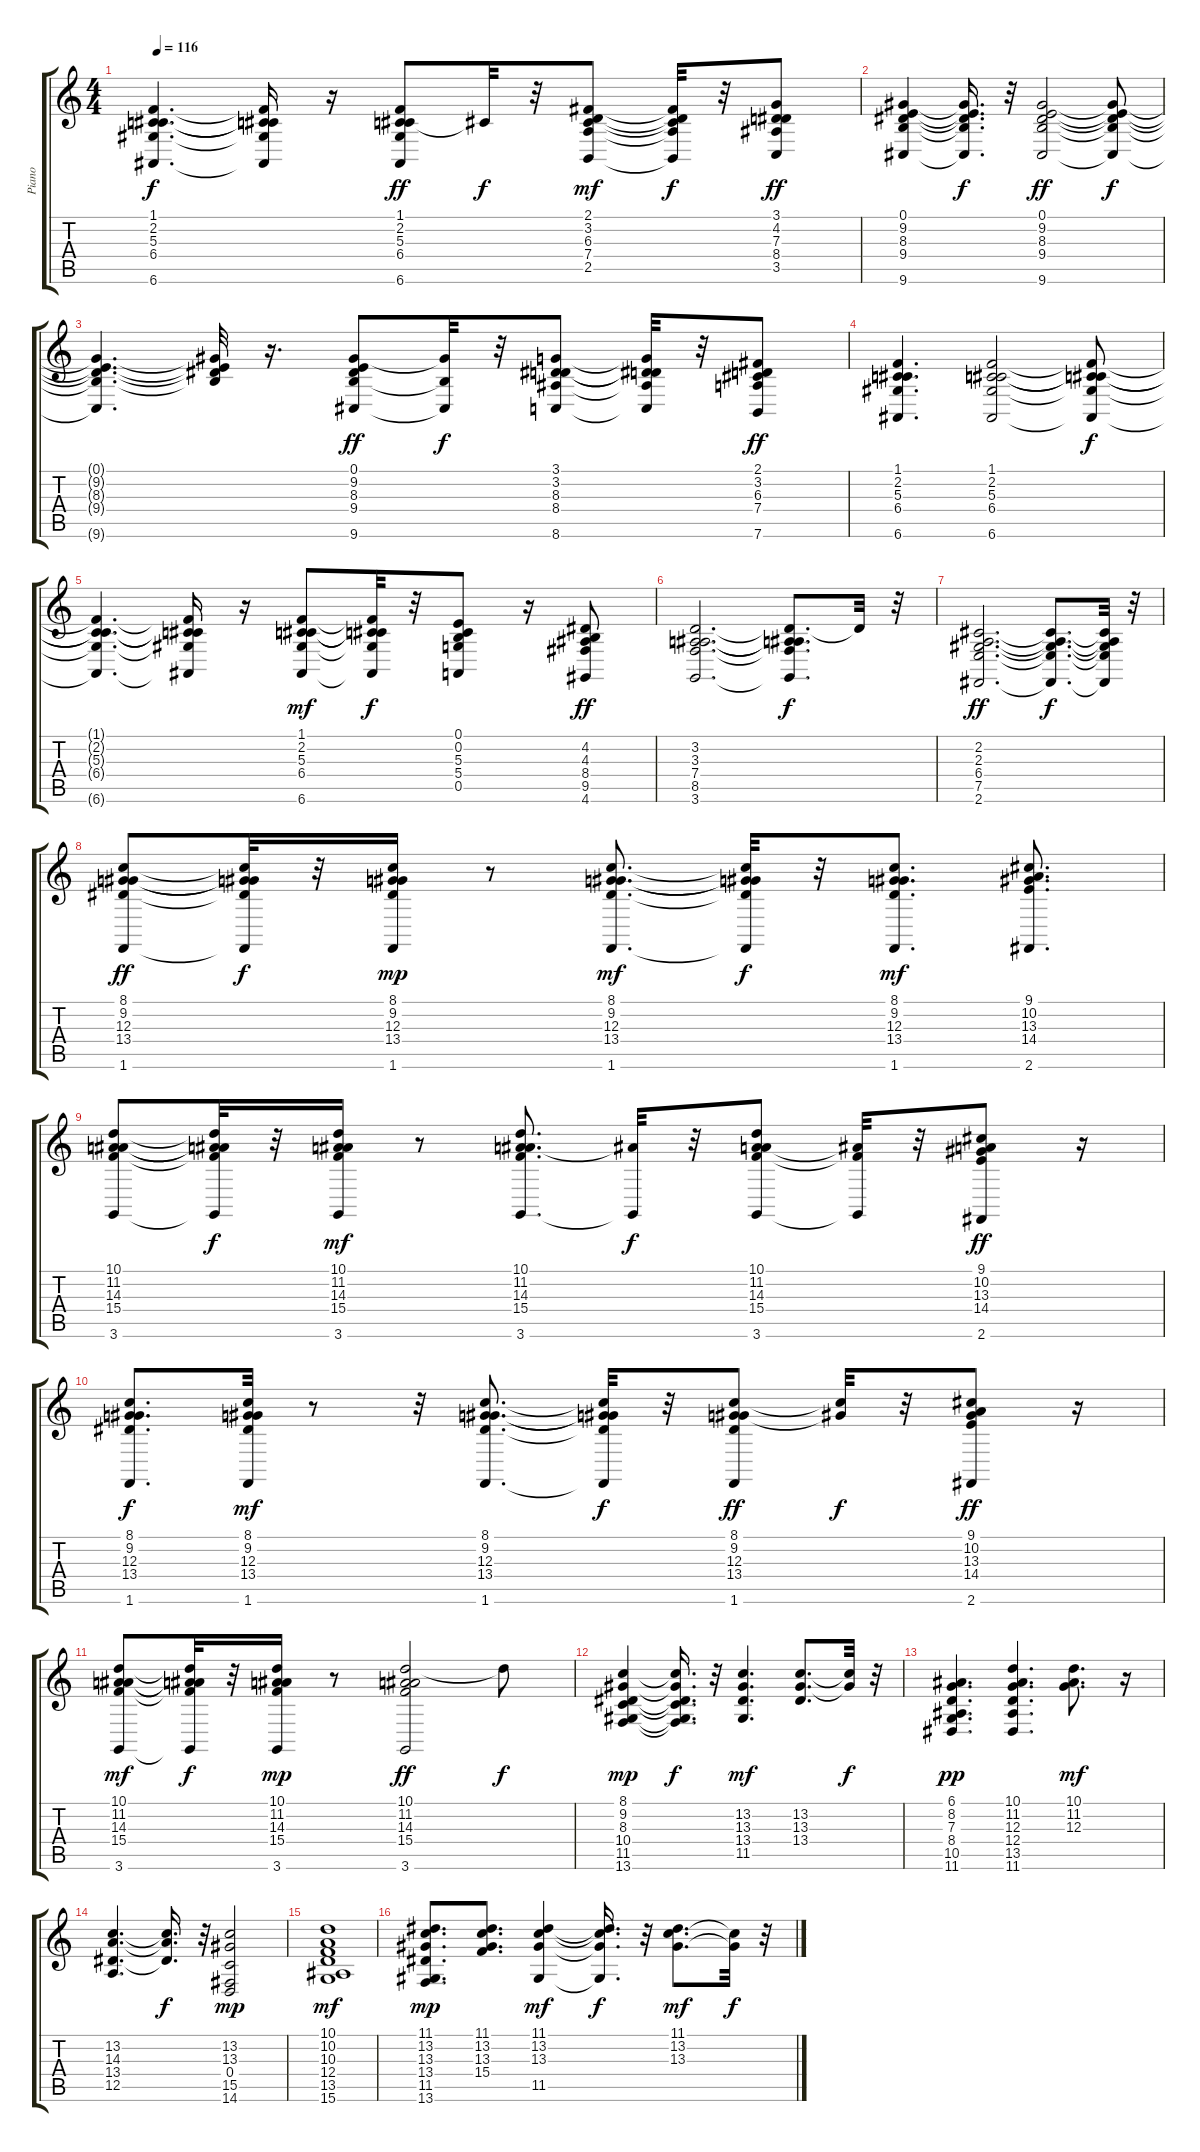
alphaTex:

\track ("Piano" "Piano") {instrument acousticgrandpiano}
\staff {score tabs}
\tuning (E4 B3 G3 D3 A2 E2) {hide}
\ts (4 4)
\tempo 116
\clef g2
\ks c
(1.1{t} 2.2{t} 5.3{t} 6.4{t} 6.6{t}).4{d dy f} (1.1{t} 2.2{t} 5.3{t} 6.4{t} 6.6{t}).16 r.16 (1.1 2.2 5.3 6.4 6.6).8{dy ff} 2.2{t}.32{dy f} r.32 (2.1 3.2 6.3 7.4 2.5).8{dy mf} (2.1{t} 3.2{t} 6.3{t} 7.4{t} 2.5{t}).32{dy f} r.32 (3.1 4.2 7.3 8.4 3.5).8{dy ff} |
(0.1 9.2 8.3 9.4 9.6).4 (0.1{t} 9.2{t} 8.3{t} 9.4{t} 9.6{t}).16{d dy f} r.32 (0.1 9.2 8.3 9.4 9.6).2{dy ff} (0.1{t} 9.2{t} 8.3{t} 9.4{t} 9.6{t}).8{dy f} |
(0.1{t} 9.2{t} 8.3{t} 9.4{t} 9.6{t}).4{d} (0.1{t} 9.2{t} 8.3{t} 9.4{t}).32 r.16{d} (0.1 9.2 8.3 9.4 9.6).8{dy ff} (9.2{t} 9.4{t} 9.6{t}).32{dy f} r.32 (3.1 3.2 8.3 8.4 8.6).8 (3.1{t} 3.2{t} 8.3{t} 8.4{t} 8.6{t}).32 r.32 (2.1 3.2 6.3 7.4 7.6).8{dy ff} |
(1.1 2.2 5.3 6.4 6.6).4{d} (1.1 2.2 5.3 6.4 6.6).2 (1.1{t} 2.2{t} 5.3{t} 6.4{t} 6.6{t}).8{dy f} |
(1.1{t} 2.2{t} 5.3{t} 6.4{t} 6.6{t}).4{d} (1.1{t} 2.2{t} 5.3{t} 6.4{t} 6.6{t}).16 r.16 (1.1 2.2 5.3 6.4 6.6).8{dy mf} (1.1{t} 2.2{t} 5.3{t} 6.4{t} 6.6{t}).32{dy f} r.32 (0.1 0.2 5.3 5.4 0.5).8 r.16 (4.2 4.3 8.4 9.5 4.6).8{dy ff} |
(3.2 3.3 7.4 8.5 3.6).2{d} (3.2{t} 3.3{t} 7.4{t} 8.5{t} 3.6{t}).8{d dy f} 3.2{t}.32 r.32 |
(2.2 2.3 6.4 7.5 2.6).2{d dy ff} (2.2{t} 2.3{t} 6.4{t} 7.5{t} 2.6{t}).8{d dy f} (2.2{t} 2.3{t} 6.4{t} 7.5{t} 2.6{t}).32 r.32 |
(8.1 9.2 12.3 13.4 1.6).8{dy ff} (8.1{t} 9.2{t} 12.3{t} 13.4{t} 1.6{t}).32{dy f} r.32 (8.1 9.2 12.3 13.4 1.6).16{dy mp} r.8 (8.1 9.2 12.3 13.4 1.6).8{d dy mf} (8.1{t} 9.2{t} 12.3{t} 13.4{t} 1.6{t}).32{dy f} r.32 (8.1 9.2 12.3 13.4 1.6).8{d dy mf} (9.1 10.2 13.3 14.4 2.6).8{d} |
(10.1 11.2 14.3 15.4 3.6).8 (10.1{t} 11.2{t} 14.3{t} 15.4{t} 3.6{t}).32{dy f} r.32 (10.1 11.2 14.3 15.4 3.6).16{dy mf} r.8 (10.1 11.2 14.3 15.4 3.6).8{d} (11.2{t} 3.6{t}).32{dy f} r.32 (10.1 11.2 14.3 15.4 3.6).8 (11.2{t} 15.4{t} 3.6{t}).32 r.32 (9.1 10.2 13.3 14.4 2.6).8{dy ff} r.16 |
(8.1 9.2 12.3 13.4 1.6).8{d dy f} (8.1 9.2 12.3 13.4 1.6).32{dy mf} r.8 r.32 (8.1 9.2 12.3 13.4 1.6).8{d} (8.1{t} 9.2{t} 12.3{t} 13.4{t} 1.6{t}).32{dy f} r.32 (8.1 9.2 12.3 13.4 1.6).8{dy ff} (8.1{t} 9.2{t}).32{dy f} r.32 (9.1 10.2 13.3 14.4 2.6).8{dy ff} r.16 |
(10.1 11.2 14.3 15.4 3.6).8{dy mf} (10.1{t} 11.2{t} 14.3{t} 15.4{t} 3.6{t}).32{dy f} r.32 (10.1 11.2 14.3 15.4 3.6).16{dy mp} r.8 (10.1 11.2 14.3 15.4 3.6).2{dy ff} 10.1{t}.8{dy f} |
(8.1 9.2 8.3 10.4 11.5 13.6).4{dy mp} (8.1{t} 9.2{t} 8.3{t} 10.4{t} 11.5{t} 13.6{t}).16{d dy f} r.32 (13.2 13.3 13.4 11.5).4{d dy mf} (13.2 13.3 13.4).8{d} (13.2{t} 13.3{t}).32{dy f} r.32 |
(6.1 8.2 7.3 8.4 10.5 11.6).4{d dy pp} (10.1 11.2 12.3 12.4 13.5 11.6).4{d} (10.1 11.2 12.3).8{d dy mf} r.16 |
(13.2 14.3 13.4 12.5).4{d} (13.2{t} 14.3{t} 13.4{t}).16{d dy f} r.32 (13.2 13.3 0.4 15.5 14.6).2{dy mp} |
(10.1 10.2 10.3 12.4 13.5 15.6).1{dy mf} |
(11.1 13.2 13.3 13.4 11.5 13.6).8{d dy mp} (11.1 13.2 13.3 15.4).8{d} (11.1 13.2 13.3 11.5).4{dy mf} (11.1{t} 13.2{t} 13.3{t} 11.5{t}).16{d dy f} r.32 (11.1 13.2 13.3).8{d dy mf} (13.2{t} 13.3{t}).32{dy f} r.32
